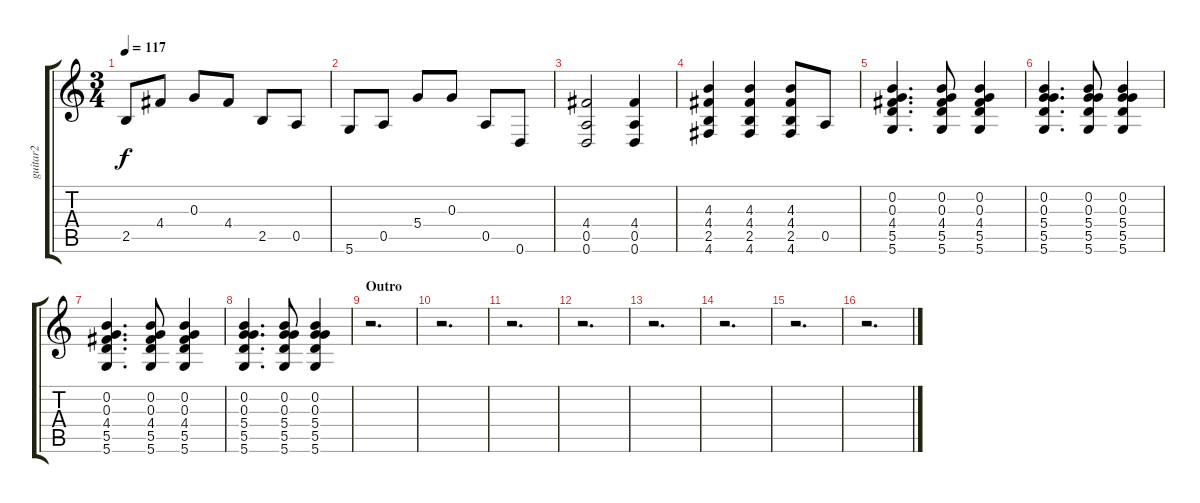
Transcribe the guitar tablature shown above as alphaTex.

\track ("guitar2" "guitar2") {instrument acousticguitarnylon}
\staff {score tabs}
\tuning (E4 B3 G3 D3 A2 D2) {hide}
\ts (3 4)
\tempo 117
\clef g2
\ks c
2.5.8{dy f volume 16} 4.4.8 0.3.8 4.4.8 2.5.8 0.5.8 |
5.6.8{volume 16} 0.5.8 5.4.8 0.3.8 0.5.8 0.6.8 |
(4.4 0.5 0.6).2{volume 13} (4.4 0.5 0.6).4 |
(4.3 4.4 2.5 4.6).4 (4.3 4.4 2.5 4.6).4 (4.3 4.4 2.5 4.6).8 0.5.8 |
(0.2 0.3 4.4 5.5 5.6).4{d} (0.2 0.3 4.4 5.5 5.6).8 (0.2 0.3 4.4 5.5 5.6).4 |
(0.2 0.3 5.4 5.5 5.6).4{d} (0.2 0.3 5.4 5.5 5.6).8 (0.2 0.3 5.4 5.5 5.6).4 |
(0.2 0.3 4.4 5.5 5.6).4{d} (0.2 0.3 4.4 5.5 5.6).8 (0.2 0.3 4.4 5.5 5.6).4 |
(0.2 0.3 5.4 5.5 5.6).4{d} (0.2 0.3 5.4 5.5 5.6).8 (0.2 0.3 5.4 5.5 5.6).4 |
\section ("" "Outro")
r.2{d} |
r.2{d} |
r.2{d} |
r.2{d} |
r.2{d} |
r.2{d} |
r.2{d} |
r.2{d}
